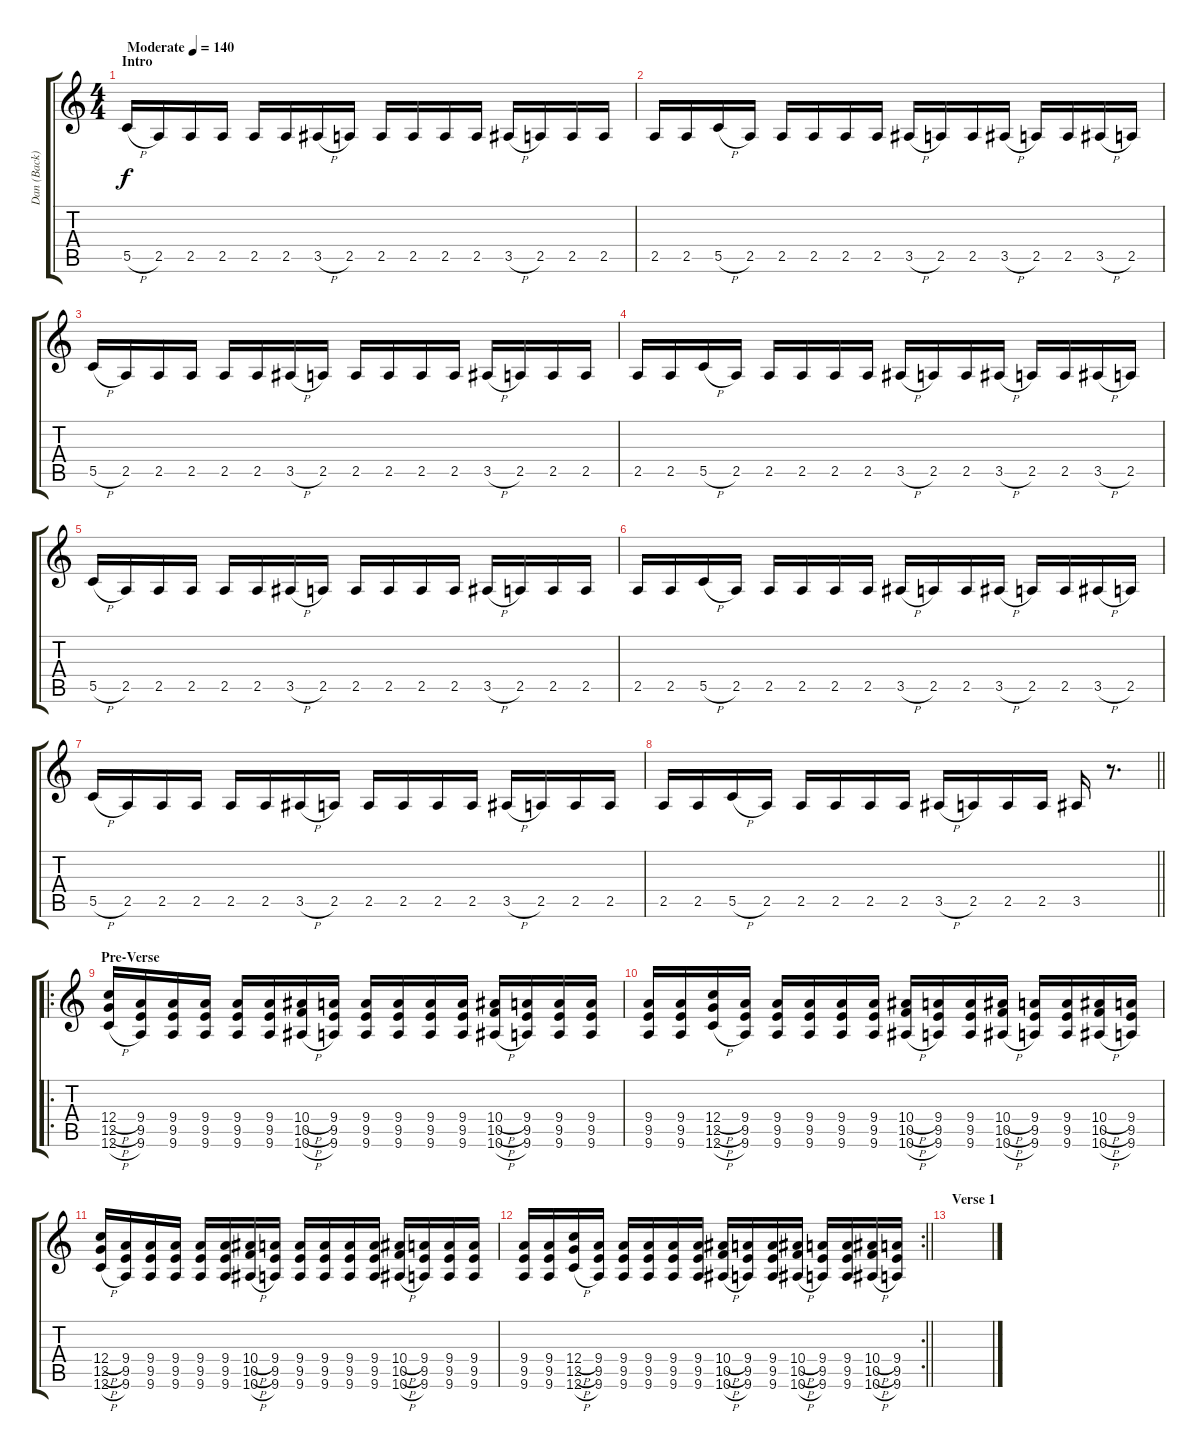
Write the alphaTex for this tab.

\track ("Dan (Back)" "Dan (Back)") {instrument distortionguitar}
\staff {score tabs}
\tuning (D4 A3 F3 C3 G2 C2) {hide}
\ts (4 4)
\section ("" "Intro")
\tempo (140 "Moderate")
\clef g2
\ks c
5.5{h}.16{dy f instrument distortionguitar} 2.5.16 2.5.16 2.5.16 2.5.16 2.5.16 3.5{h}.16 2.5.16 2.5.16 2.5.16 2.5.16 2.5.16 3.5{h}.16 2.5.16 2.5.16 2.5.16 |
2.5.16 2.5.16 5.5{h}.16 2.5.16 2.5.16 2.5.16 2.5.16 2.5.16 3.5{h}.16 2.5.16 2.5.16 3.5{h}.16 2.5.16 2.5.16 3.5{h}.16 2.5.16 |
5.5{h}.16 2.5.16 2.5.16 2.5.16 2.5.16 2.5.16 3.5{h}.16 2.5.16 2.5.16 2.5.16 2.5.16 2.5.16 3.5{h}.16 2.5.16 2.5.16 2.5.16 |
2.5.16 2.5.16 5.5{h}.16 2.5.16 2.5.16 2.5.16 2.5.16 2.5.16 3.5{h}.16 2.5.16 2.5.16 3.5{h}.16 2.5.16 2.5.16 3.5{h}.16 2.5.16 |
5.5{h}.16 2.5.16 2.5.16 2.5.16 2.5.16 2.5.16 3.5{h}.16 2.5.16 2.5.16 2.5.16 2.5.16 2.5.16 3.5{h}.16 2.5.16 2.5.16 2.5.16 |
2.5.16 2.5.16 5.5{h}.16 2.5.16 2.5.16 2.5.16 2.5.16 2.5.16 3.5{h}.16 2.5.16 2.5.16 3.5{h}.16 2.5.16 2.5.16 3.5{h}.16 2.5.16 |
5.5{h}.16 2.5.16 2.5.16 2.5.16 2.5.16 2.5.16 3.5{h}.16 2.5.16 2.5.16 2.5.16 2.5.16 2.5.16 3.5{h}.16 2.5.16 2.5.16 2.5.16 |
\barLineRight lightlight
2.5.16 2.5.16 5.5{h}.16 2.5.16 2.5.16 2.5.16 2.5.16 2.5.16 3.5{h}.16 2.5.16 2.5.16 2.5.16 3.5.16 r.8{d} |
\ro
\section ("" "Pre-Verse")
(12.4{h} 12.5{h} 12.6{h}).16 (9.4 9.5 9.6).16 (9.4 9.5 9.6).16 (9.4 9.5 9.6).16 (9.4 9.5 9.6).16 (9.4 9.5 9.6).16 (10.4{h} 10.5{h} 10.6{h}).16 (9.4 9.5 9.6).16 (9.4 9.5 9.6).16 (9.4 9.5 9.6).16 (9.4 9.5 9.6).16 (9.4 9.5 9.6).16 (10.4{h} 10.5{h} 10.6{h}).16 (9.4 9.5 9.6).16 (9.4 9.5 9.6).16 (9.4 9.5 9.6).16 |
(9.4 9.5 9.6).16 (9.4 9.5 9.6).16 (12.4{h} 12.5{h} 12.6{h}).16 (9.4 9.5 9.6).16 (9.4 9.5 9.6).16 (9.4 9.5 9.6).16 (9.4 9.5 9.6).16 (9.4 9.5 9.6).16 (10.4{h} 10.5{h} 10.6{h}).16 (9.4 9.5 9.6).16 (9.4 9.5 9.6).16 (10.4{h} 10.5{h} 10.6{h}).16 (9.4 9.5 9.6).16 (9.4 9.5 9.6).16 (10.4{h} 10.5{h} 10.6{h}).16 (9.4 9.5 9.6).16 |
(12.4{h} 12.5{h} 12.6{h}).16 (9.4 9.5 9.6).16 (9.4 9.5 9.6).16 (9.4 9.5 9.6).16 (9.4 9.5 9.6).16 (9.4 9.5 9.6).16 (10.4{h} 10.5{h} 10.6{h}).16 (9.4 9.5 9.6).16 (9.4 9.5 9.6).16 (9.4 9.5 9.6).16 (9.4 9.5 9.6).16 (9.4 9.5 9.6).16 (10.4{h} 10.5{h} 10.6{h}).16 (9.4 9.5 9.6).16 (9.4 9.5 9.6).16 (9.4 9.5 9.6).16 |
\rc 2
\barLineRight lightlight
(9.4 9.5 9.6).16 (9.4 9.5 9.6).16 (12.4{h} 12.5{h} 12.6{h}).16 (9.4 9.5 9.6).16 (9.4 9.5 9.6).16 (9.4 9.5 9.6).16 (9.4 9.5 9.6).16 (9.4 9.5 9.6).16 (10.4{h} 10.5{h} 10.6{h}).16 (9.4 9.5 9.6).16 (9.4 9.5 9.6).16 (10.4{h} 10.5{h} 10.6{h}).16 (9.4 9.5 9.6).16 (9.4 9.5 9.6).16 (10.4{h} 10.5{h} 10.6{h}).16 (9.4 9.5 9.6).16 |
\section ("" "Verse 1")
